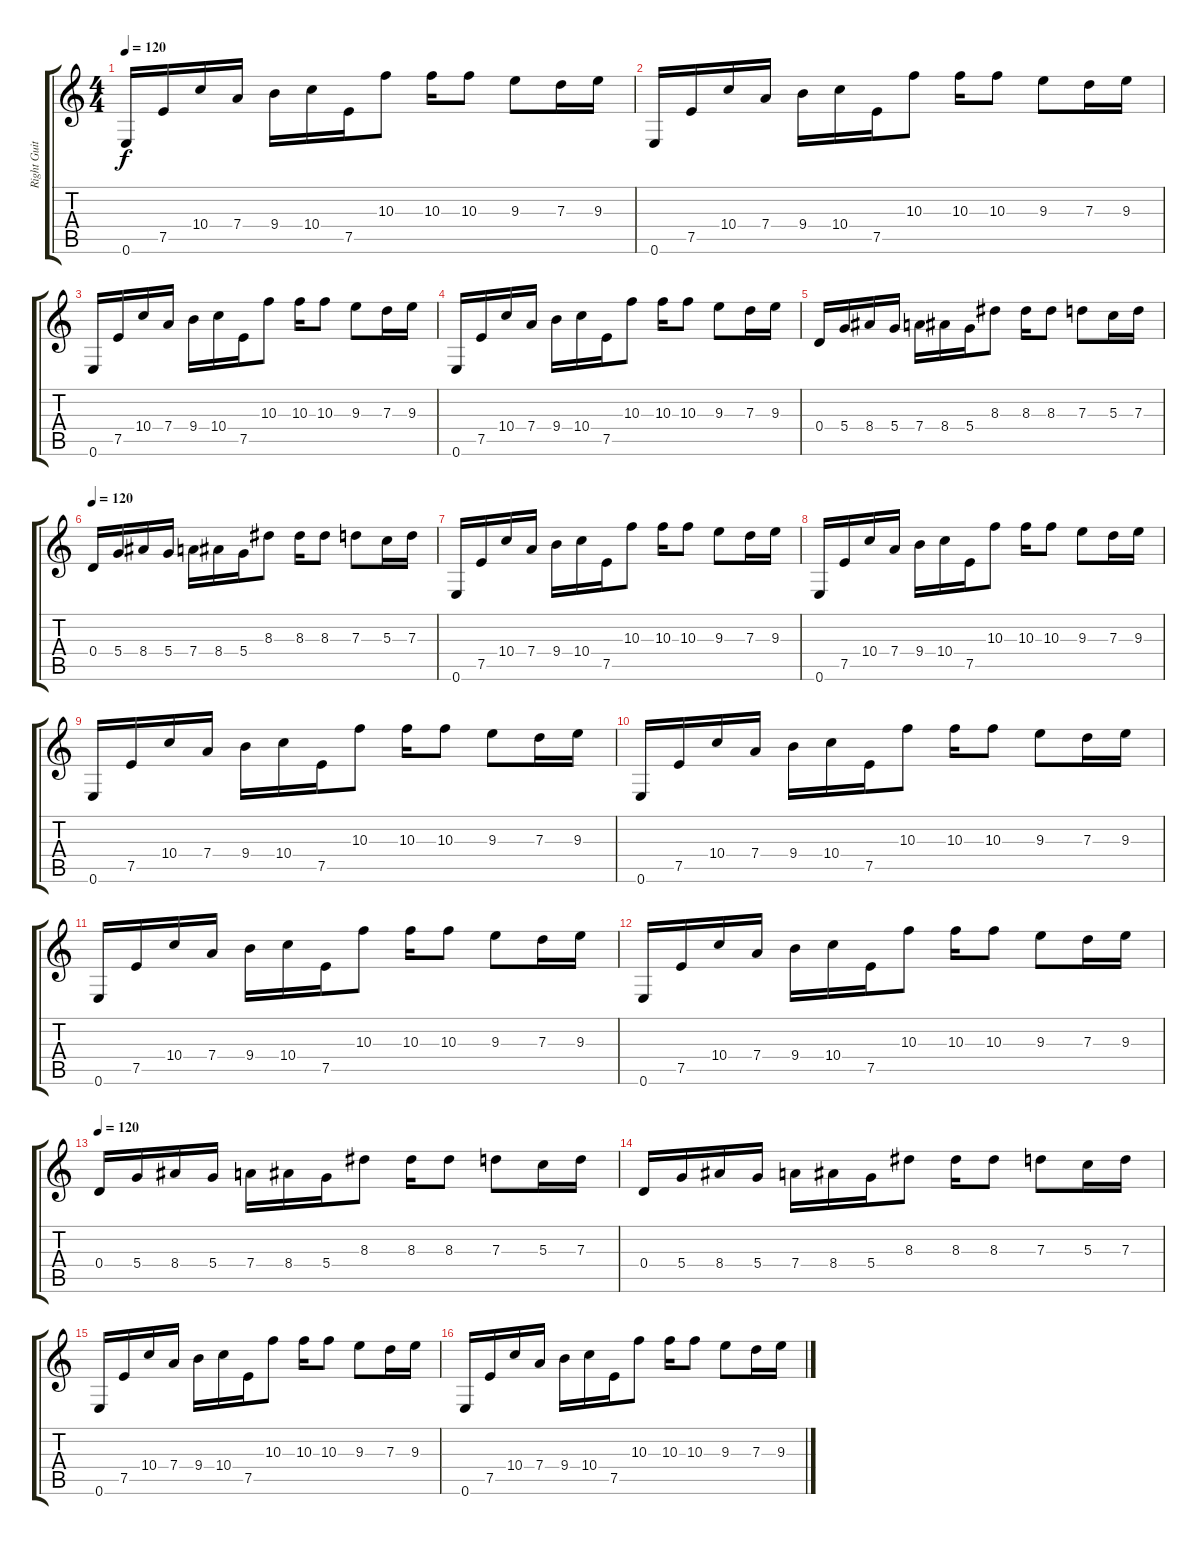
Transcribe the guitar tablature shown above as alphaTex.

\track ("Right Guitar" "Right Guit") {instrument overdrivenguitar}
\staff {score tabs}
\tuning (E4 B3 G3 D3 A2 E2) {hide}
\ts (4 4)
\tempo 120
\clef g2
\ks c
0.6.16{dy f} 7.5.16 10.4.16 7.4.16 9.4.16 10.4.16 7.5.16 10.3.8 10.3.16 10.3.8 9.3.8 7.3.16 9.3.16 |
0.6.16 7.5.16 10.4.16 7.4.16 9.4.16 10.4.16 7.5.16 10.3.8 10.3.16 10.3.8 9.3.8 7.3.16 9.3.16 |
0.6.16 7.5.16 10.4.16 7.4.16 9.4.16 10.4.16 7.5.16 10.3.8 10.3.16 10.3.8 9.3.8 7.3.16 9.3.16 |
0.6.16 7.5.16 10.4.16 7.4.16 9.4.16 10.4.16 7.5.16 10.3.8 10.3.16 10.3.8 9.3.8 7.3.16 9.3.16 |
0.4.16 5.4.16 8.4.16 5.4.16 7.4.16 8.4.16 5.4.16 8.3.8 8.3.16 8.3.8 7.3.8 5.3.16 7.3.16 |
\tempo 120
0.4.16 5.4.16 8.4.16 5.4.16 7.4.16 8.4.16 5.4.16 8.3.8 8.3.16 8.3.8 7.3.8 5.3.16 7.3.16 |
0.6.16 7.5.16 10.4.16 7.4.16 9.4.16 10.4.16 7.5.16 10.3.8 10.3.16 10.3.8 9.3.8 7.3.16 9.3.16 |
0.6.16 7.5.16 10.4.16 7.4.16 9.4.16 10.4.16 7.5.16 10.3.8 10.3.16 10.3.8 9.3.8 7.3.16 9.3.16 |
0.6.16 7.5.16 10.4.16 7.4.16 9.4.16 10.4.16 7.5.16 10.3.8 10.3.16 10.3.8 9.3.8 7.3.16 9.3.16 |
0.6.16 7.5.16 10.4.16 7.4.16 9.4.16 10.4.16 7.5.16 10.3.8 10.3.16 10.3.8 9.3.8 7.3.16 9.3.16 |
0.6.16 7.5.16 10.4.16 7.4.16 9.4.16 10.4.16 7.5.16 10.3.8 10.3.16 10.3.8 9.3.8 7.3.16 9.3.16 |
0.6.16 7.5.16 10.4.16 7.4.16 9.4.16 10.4.16 7.5.16 10.3.8 10.3.16 10.3.8 9.3.8 7.3.16 9.3.16 |
\tempo 120
0.4.16 5.4.16 8.4.16 5.4.16 7.4.16 8.4.16 5.4.16 8.3.8 8.3.16 8.3.8 7.3.8 5.3.16 7.3.16 |
0.4.16 5.4.16 8.4.16 5.4.16 7.4.16 8.4.16 5.4.16 8.3.8 8.3.16 8.3.8 7.3.8 5.3.16 7.3.16 |
0.6.16 7.5.16 10.4.16 7.4.16 9.4.16 10.4.16 7.5.16 10.3.8 10.3.16 10.3.8 9.3.8 7.3.16 9.3.16 |
0.6.16 7.5.16 10.4.16 7.4.16 9.4.16 10.4.16 7.5.16 10.3.8 10.3.16 10.3.8 9.3.8 7.3.16 9.3.16
